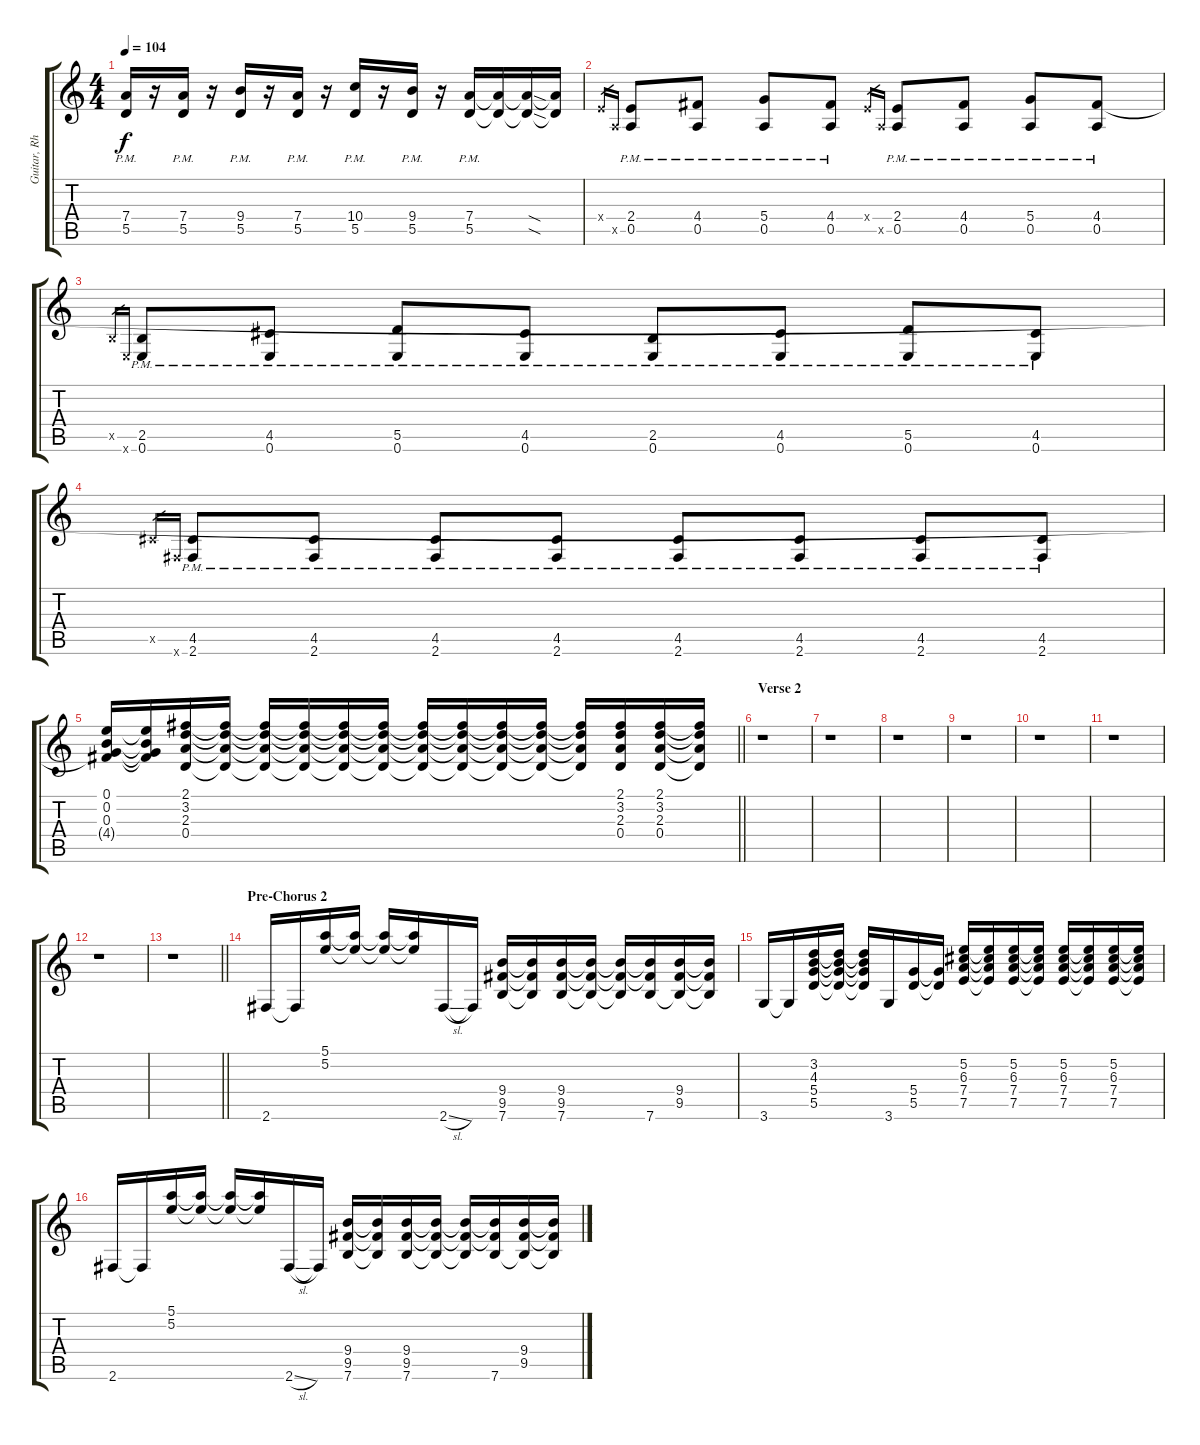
\track ("Guitar, Rhythm" "Guitar, Rh") {instrument distortionguitar}
\staff {score tabs}
\tuning (E4 B3 G3 D3 A2 E2) {hide}
\ts (4 4)
\tempo 104
\clef g2
\ks c
(7.4{pm} 5.5).16{dy f} r.16 (7.4{pm} 5.5).16 r.16 (9.4{pm} 5.5).16 r.16 (7.4{pm} 5.5).16 r.16 (10.4{pm} 5.5).16 r.16 (9.4{pm} 5.5).16 r.16 (7.4{pm} 5.5{pm}).16 (7.4{t} 5.5{t}).16 (7.4{sod t} 5.5{sod t}).16 (7.4{t} 5.5{t}).16 |
2.4{x}.16{gr} 0.5{x}.16{gr} (2.4{pm} 0.5{pm}).8 (4.4{pm} 0.5{pm}).8 (5.4{pm} 0.5{pm}).8 (4.4{pm} 0.5{pm}).8 2.4{x}.16{gr} 0.5{x}.16{gr} (2.4{pm} 0.5{pm}).8 (4.4{pm} 0.5{pm}).8 (5.4{pm} 0.5{pm}).8 (4.4{pm} 0.5{pm}).8 |
2.5{x}.16{gr} 0.6{x}.16{gr} (2.5{pm} 0.6{pm}).8 (4.5{pm} 0.6{pm}).8 (5.5{pm} 0.6{pm}).8 (4.5{pm} 0.6{pm}).8 (2.5{pm} 0.6{pm}).8 (4.5{pm} 0.6{pm}).8 (5.5{pm} 0.6{pm}).8 (4.5{pm} 0.6{pm}).8 |
4.5{x}.16{gr} 2.6{x}.16{gr} (4.5{pm} 2.6{pm}).8 (4.5{pm} 2.6{pm}).8 (4.5{pm} 2.6{pm}).8 (4.5{pm} 2.6{pm}).8 (4.5{pm} 2.6{pm}).8 (4.5{pm} 2.6{pm}).8 (4.5{pm} 2.6{pm}).8 (4.5{pm} 2.6{pm}).8 |
\barLineRight lightlight
(0.1 0.2 0.3 4.4{t}).16 (0.1{t} 0.2{t} 0.3{t} 4.4{t}).16 (2.1 3.2 2.3 0.4).16 (2.1{t} 3.2{t} 2.3{t} 0.4{t}).16 (2.1{t} 3.2{t} 2.3{t} 0.4{t}).16 (2.1{t} 3.2{t} 2.3{t} 0.4{t}).16 (2.1{t} 3.2{t} 2.3{t} 0.4{t}).16 (2.1{t} 3.2{t} 2.3{t} 0.4{t}).16 (2.1{t} 3.2{t} 2.3{t} 0.4{t}).16 (2.1{t} 3.2{t} 2.3{t} 0.4{t}).16 (2.1{t} 3.2{t} 2.3{t} 0.4{t}).16 (2.1{t} 3.2{t} 2.3{t} 0.4{t}).16 (2.1{t} 3.2{t} 2.3{t} 0.4{t}).16 (2.1 3.2 2.3 0.4).16 (2.1 3.2 2.3 0.4).16 (2.1{t} 3.2{t} 2.3{t} 0.4{t}).16 |
\section ("" "Verse 2")
r.1 |
r.1 |
r.1 |
r.1 |
r.1 |
r.1 |
r.1 |
\barLineRight lightlight
r.1 |
\section ("" "Pre-Chorus 2")
2.6.16 2.6{t}.16 (5.1 5.2).16 (5.1{t} 5.2{t}).16 (5.1{t} 5.2{t}).16 (5.1{t} 5.2{t}).16 2.6{sl}.16 2.6{t}.16 (9.4 9.5 7.6).16 (9.4{t} 9.5{t} 7.6{t}).16 (9.4 9.5 7.6).16 (9.4{t} 9.5{t} 7.6{t}).16 (9.4{t} 9.5{t} 7.6{t}).16 (9.4{t} 9.5{t} 7.6).16 (9.4 9.5 7.6{t}).16 (9.4{t} 9.5{t} 7.6{t}).16 |
3.6.16 3.6{t}.16 (3.2 4.3 5.4 5.5).16 (3.2{t} 4.3{t} 5.4{t} 5.5{t}).16 (3.2{t} 4.3{t} 5.4{t} 5.5{t}).16 3.6.16 (5.4 5.5).16 (5.4{t} 5.5{t}).16 (5.2 6.3 7.4 7.5).16 (5.2{t} 6.3{t} 7.4{t} 7.5{t}).16 (5.2 6.3 7.4 7.5).16 (5.2{t} 6.3{t} 7.4{t} 7.5{t}).16 (5.2 6.3 7.4 7.5).16 (5.2{t} 6.3{t} 7.4{t} 7.5{t}).16 (5.2 6.3 7.4 7.5).16 (5.2{t} 6.3{t} 7.4{t} 7.5{t}).16 |
2.6.16 2.6{t}.16 (5.1 5.2).16 (5.1{t} 5.2{t}).16 (5.1{t} 5.2{t}).16 (5.1{t} 5.2{t}).16 2.6{sl}.16 2.6{t}.16 (9.4 9.5 7.6).16 (9.4{t} 9.5{t} 7.6{t}).16 (9.4 9.5 7.6).16 (9.4{t} 9.5{t} 7.6{t}).16 (9.4{t} 9.5{t} 7.6{t}).16 (9.4{t} 9.5{t} 7.6).16 (9.4 9.5 7.6{t}).16 (9.4{t} 9.5{t} 7.6{t}).16
